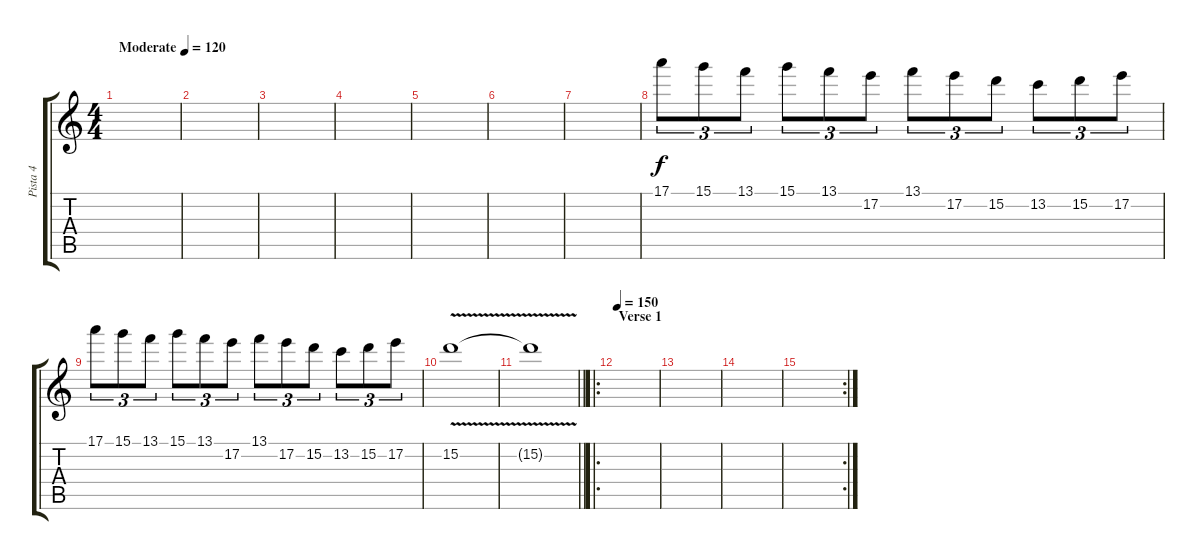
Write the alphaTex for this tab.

\track ("Pista 4" "Pista 4") {instrument distortionguitar}
\staff {score tabs}
\tuning (E4 B3 G3 D3 A2 E2) {hide}
\ts (4 4)
\tempo (120 "Moderate")
\clef g2
\ks c
|
|
|
|
|
|
|
17.1.8{tu (3 2)} 15.1.8{tu (3 2)} 13.1.8{tu (3 2)} 15.1.8{tu (3 2)} 13.1.8{tu (3 2)} 17.2.8{tu (3 2)} 13.1.8{tu (3 2)} 17.2.8{tu (3 2)} 15.2.8{tu (3 2)} 13.2.8{tu (3 2)} 15.2.8{tu (3 2)} 17.2.8{tu (3 2)} |
17.1.8{tu (3 2)} 15.1.8{tu (3 2)} 13.1.8{tu (3 2)} 15.1.8{tu (3 2)} 13.1.8{tu (3 2)} 17.2.8{tu (3 2)} 13.1.8{tu (3 2)} 17.2.8{tu (3 2)} 15.2.8{tu (3 2)} 13.2.8{tu (3 2)} 15.2.8{tu (3 2)} 17.2.8{tu (3 2)} |
15.2{v}.1 |
\barLineRight lightlight
15.2{t}.1 |
\ro
\section ("" "Verse 1")
\tempo 150
|
|
|
\rc 2
